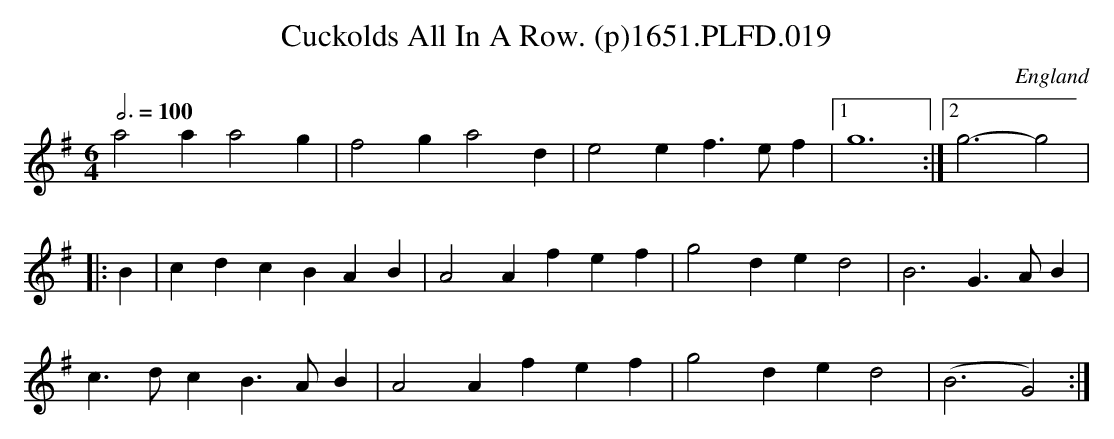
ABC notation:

X:1
T:Cuckolds All In A Row. (p)1651.PLFD.019
M:6/4
L:1/4
Q:3/4=100
O:England
K:G
a2 a a2 g|f2 g a2 d|e2 e f>ef|[1g6:|[2g3-g2|
|:B|cdc BAB|A2 A fef|g2 d e d2|B3 G>AB|
c>dc B>AB|A2 A fef|g2 d e d2|(B3G2):|
